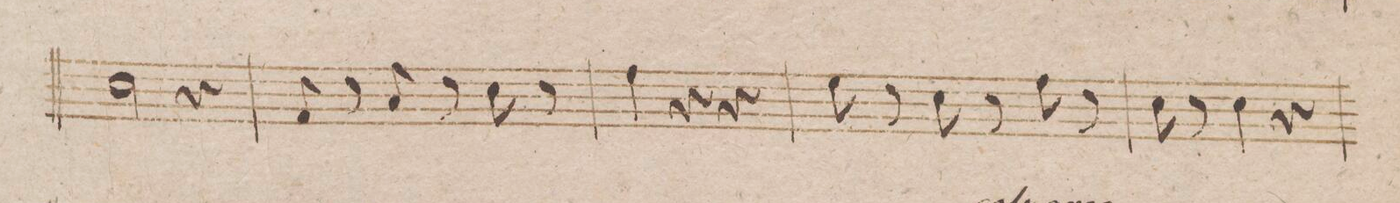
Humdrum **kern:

**kern	**dynam
*I"Violoncello et Baſso.	*
*clefF4	*
*k[b-e-a-d-]	*
*met(c|)	*
*M3/4	*
2E-\	.
4r	.
=99	=99
8AA-/	.
8r	.
8C/	.
8r	.
8E-\	.
8r	.
=100	=100
4A-\	.
4r	.
4r	.
=101	=101
8G\	.
8r	.
8E-\	.
8r	.
8A-\	.
8r	.
=102	=102
8E-\	.
8r	.
4E-\	.
4r	.
=103	=103
*-	*-
